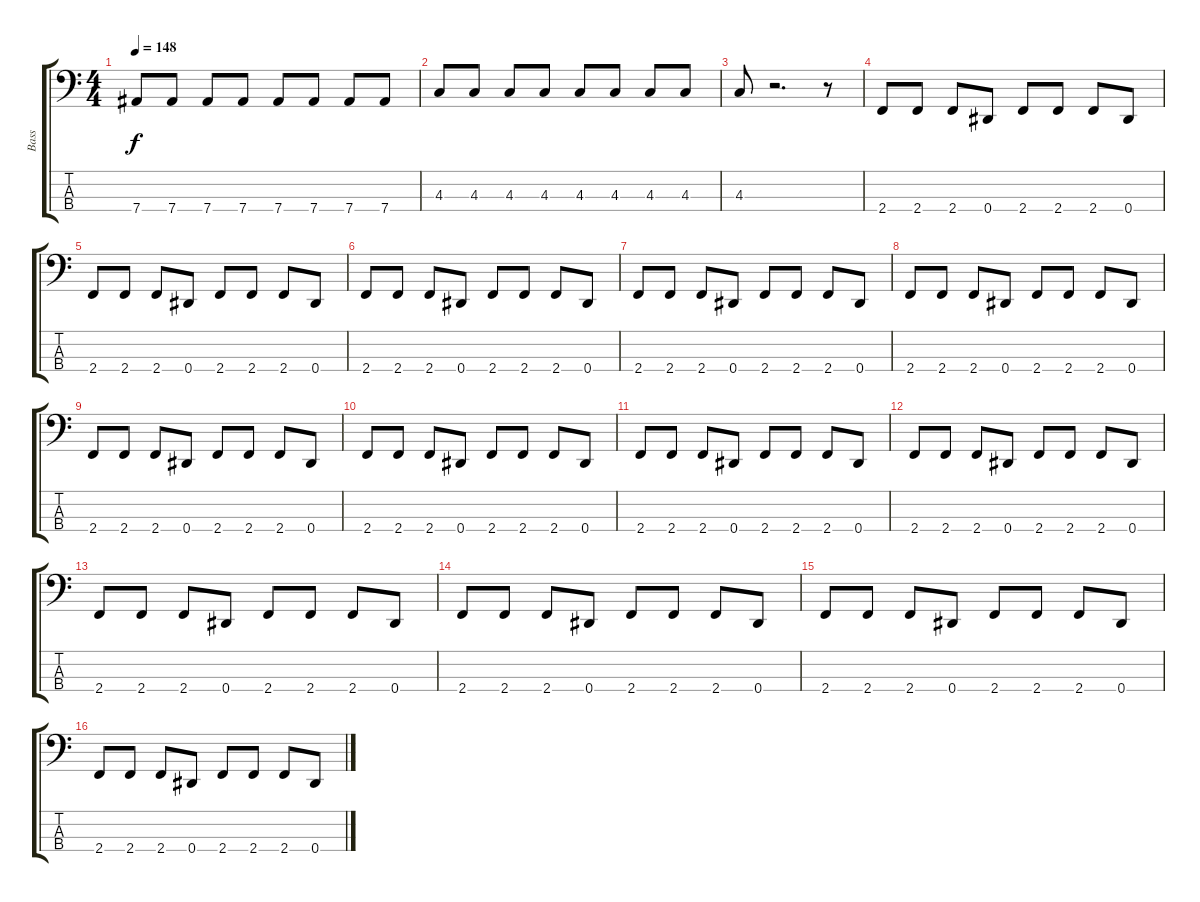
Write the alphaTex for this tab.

\track ("Bass" "Bass") {instrument electricbasspick}
\staff {score tabs}
\tuning (Gb2 Db2 Ab1 Eb1) {hide}
\ts (4 4)
\tempo 148
\clef f4
\ks c
7.4.8{dy f} 7.4.8 7.4.8 7.4.8 7.4.8 7.4.8 7.4.8 7.4.8 |
4.3.8 4.3.8 4.3.8 4.3.8 4.3.8 4.3.8 4.3.8 4.3.8 |
4.3.8 r.2{d} r.8 |
2.4.8 2.4.8 2.4.8 0.4.8 2.4.8 2.4.8 2.4.8 0.4.8 |
2.4.8 2.4.8 2.4.8 0.4.8 2.4.8 2.4.8 2.4.8 0.4.8 |
2.4.8 2.4.8 2.4.8 0.4.8 2.4.8 2.4.8 2.4.8 0.4.8 |
2.4.8 2.4.8 2.4.8 0.4.8 2.4.8 2.4.8 2.4.8 0.4.8 |
2.4.8 2.4.8 2.4.8 0.4.8 2.4.8 2.4.8 2.4.8 0.4.8 |
2.4.8 2.4.8 2.4.8 0.4.8 2.4.8 2.4.8 2.4.8 0.4.8 |
2.4.8 2.4.8 2.4.8 0.4.8 2.4.8 2.4.8 2.4.8 0.4.8 |
2.4.8 2.4.8 2.4.8 0.4.8 2.4.8 2.4.8 2.4.8 0.4.8 |
2.4.8 2.4.8 2.4.8 0.4.8 2.4.8 2.4.8 2.4.8 0.4.8 |
2.4.8 2.4.8 2.4.8 0.4.8 2.4.8 2.4.8 2.4.8 0.4.8 |
2.4.8 2.4.8 2.4.8 0.4.8 2.4.8 2.4.8 2.4.8 0.4.8 |
2.4.8 2.4.8 2.4.8 0.4.8 2.4.8 2.4.8 2.4.8 0.4.8 |
2.4.8 2.4.8 2.4.8 0.4.8 2.4.8 2.4.8 2.4.8 0.4.8
